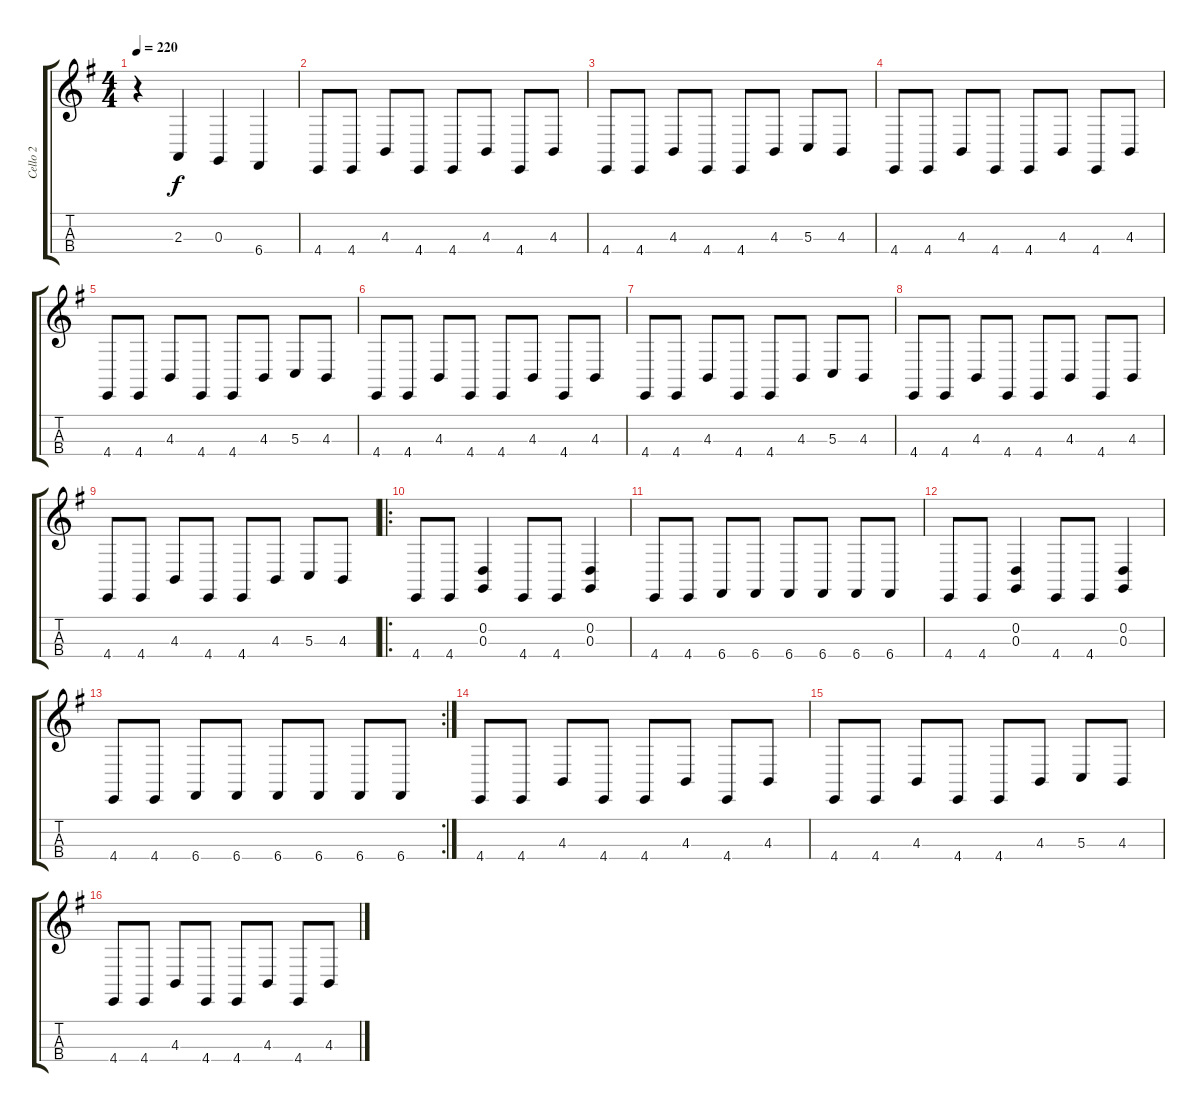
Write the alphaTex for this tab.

\track ("Cello 2" "Cello 2") {instrument cello}
\staff {score tabs}
\tuning (A3 D3 G2 C2) {hide}
\ts (4 4)
\tempo 220
\clef g2
\ks g
r.4{dy f} 2.3.4 0.3.4 6.4.4 |
4.4.8 4.4.8 4.3.8 4.4.8 4.4.8 4.3.8 4.4.8 4.3.8 |
4.4.8 4.4.8 4.3.8 4.4.8 4.4.8 4.3.8 5.3.8 4.3.8 |
4.4.8 4.4.8 4.3.8 4.4.8 4.4.8 4.3.8 4.4.8 4.3.8 |
4.4.8 4.4.8 4.3.8 4.4.8 4.4.8 4.3.8 5.3.8 4.3.8 |
4.4.8 4.4.8 4.3.8 4.4.8 4.4.8 4.3.8 4.4.8 4.3.8 |
4.4.8 4.4.8 4.3.8 4.4.8 4.4.8 4.3.8 5.3.8 4.3.8 |
4.4.8 4.4.8 4.3.8 4.4.8 4.4.8 4.3.8 4.4.8 4.3.8 |
4.4.8 4.4.8 4.3.8 4.4.8 4.4.8 4.3.8 5.3.8 4.3.8 |
\ro
4.4.8 4.4.8 (0.2 0.3).4 4.4.8 4.4.8 (0.2 0.3).4 |
4.4.8 4.4.8 6.4.8 6.4.8 6.4.8 6.4.8 6.4.8 6.4.8 |
4.4.8 4.4.8 (0.2 0.3).4 4.4.8 4.4.8 (0.2 0.3).4 |
\rc 2
4.4.8 4.4.8 6.4.8 6.4.8 6.4.8 6.4.8 6.4.8 6.4.8 |
4.4.8 4.4.8 4.3.8 4.4.8 4.4.8 4.3.8 4.4.8 4.3.8 |
4.4.8 4.4.8 4.3.8 4.4.8 4.4.8 4.3.8 5.3.8 4.3.8 |
4.4.8 4.4.8 4.3.8 4.4.8 4.4.8 4.3.8 4.4.8 4.3.8
